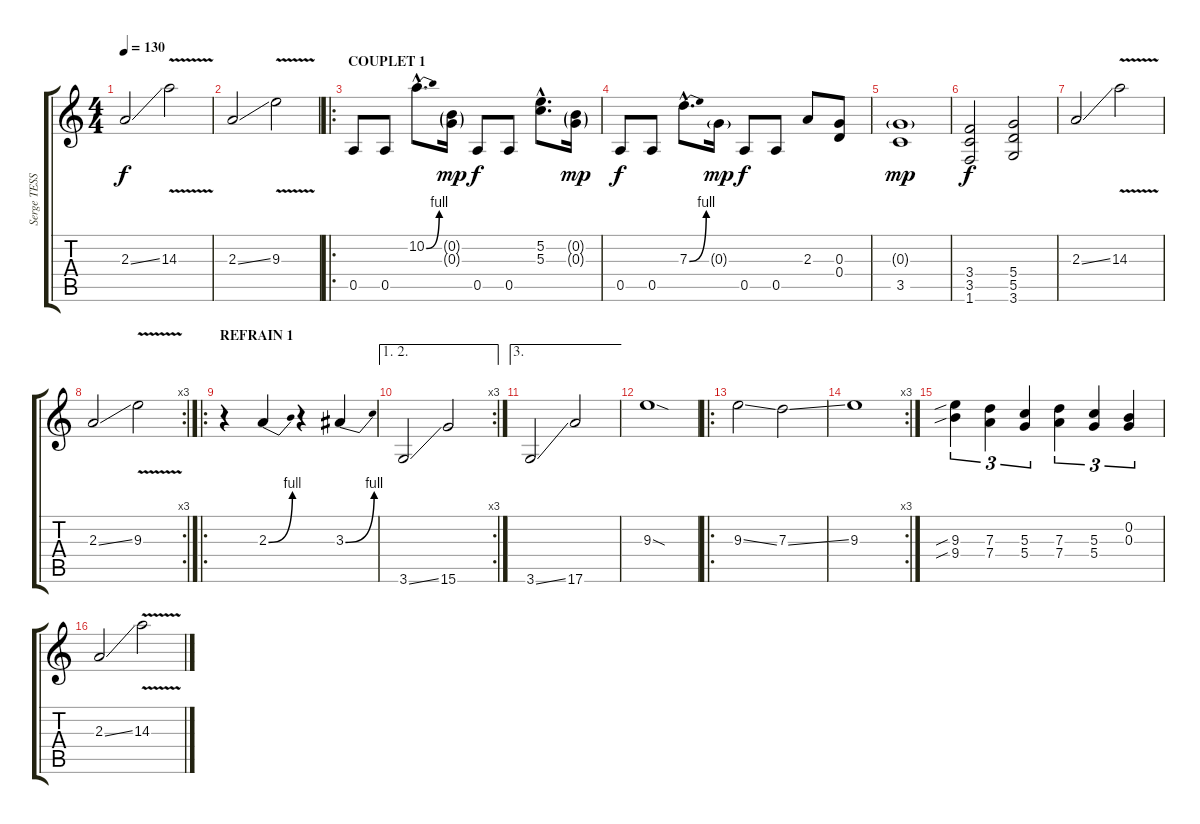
\track ("Serge TESSOT-GAY" "Serge TESS") {instrument overdrivenguitar}
\staff {score tabs}
\tuning (E4 B3 G3 D3 A2 E2) {hide}
\ts (4 4)
\tempo 130
\clef g2
\ks c
2.3{ss}.2{dy f} 14.3{v}.2 |
2.3{ss}.2 9.3{v}.2 |
\ro
\section ("" "COUPLET 1")
0.5.8 0.5.8 10.2{be (bend 0 0 60 4) hac}.8{d} (0.2{g} 0.3{g}).16{dy mp} 0.5.8{dy f} 0.5.8 (5.2{hac} 5.3{hac}).8{d} (0.2{g} 0.3{g}).16{dy mp} |
0.5.8{dy f} 0.5.8 7.3{be (bend 0 0 60 4) hac}.8{d} 0.3{g}.16{dy mp} 0.5.8{dy f} 0.5.8 2.3.8 (0.3 0.4).8 |
(0.3{g} 3.5).1{dy mp} |
(3.4 3.5 1.6).2{dy f} (5.4 5.5 3.6).2 |
2.3{ss}.2 14.3{v}.2 |
\rc 3
2.3{ss}.2 9.3{v}.2 |
\ro
\section ("" "REFRAIN 1")
r.4 2.3{be (bend 0 0 60 4)}.4 r.4 3.3{be (bend 0 0 60 4)}.4 |
\ae (1 2)
\rc 3
3.6{ss}.2 15.6.2 |
\ae 3
3.6{ss}.2 17.6.2 |
9.3{sod}.1 |
\ro
9.3{ss}.2 7.3{ss}.2 |
\rc 3
9.3.1 |
(9.3{sib} 9.4{sib}).4{tu (3 2)} (7.3 7.4).4{tu (3 2)} (5.3 5.4).4{tu (3 2)} (7.3 7.4).4{tu (3 2)} (5.3 5.4).4{tu (3 2)} (0.2 0.3).4{tu (3 2)} |
2.3{ss}.2 14.3{v}.2
